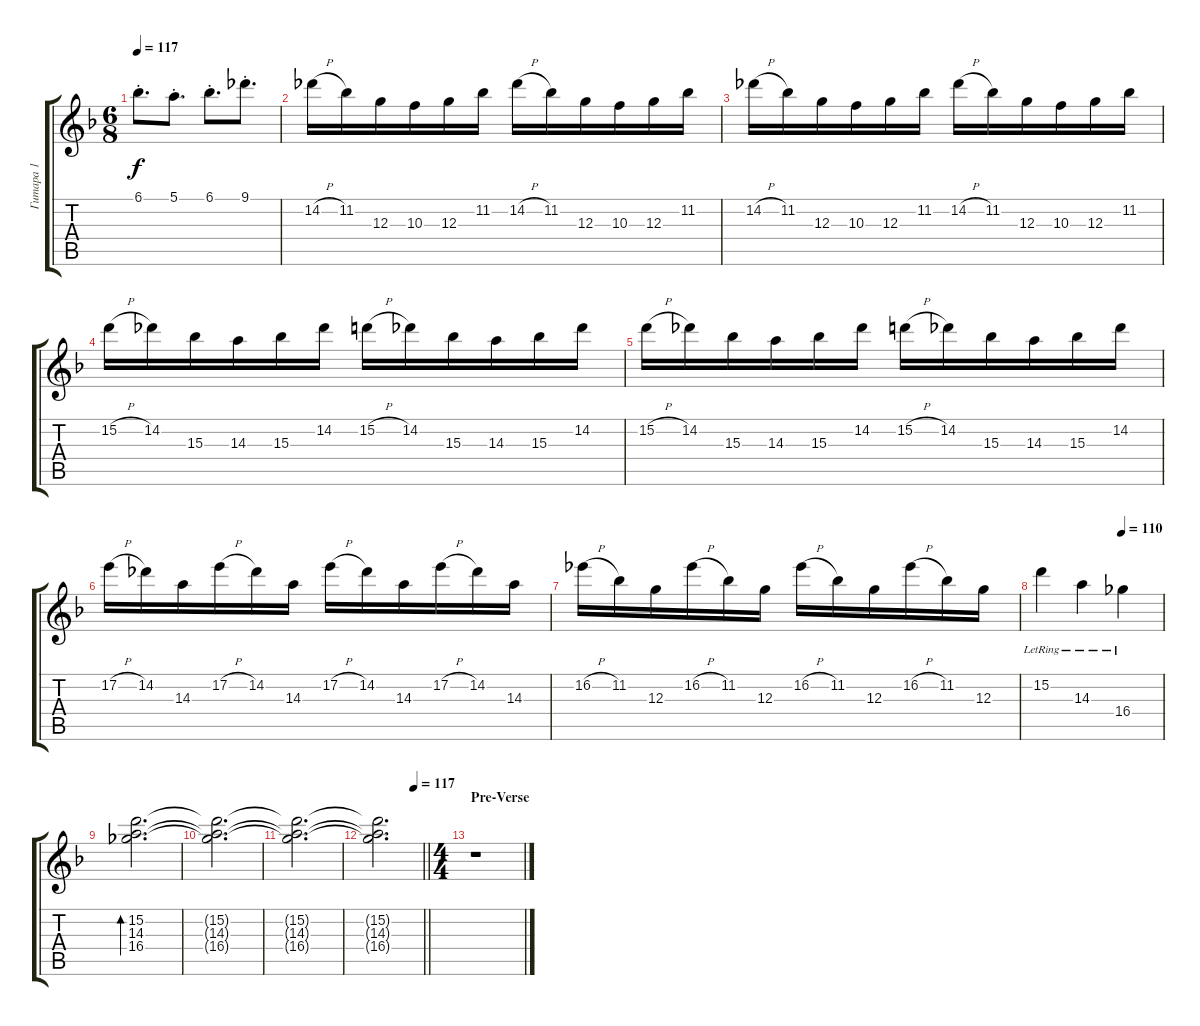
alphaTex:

\track ("Гитара 1" "Гитара 1") {instrument distortionguitar}
\staff {score tabs}
\tuning (E4 B3 G3 D3 A2 E2) {hide}
\ts (6 8)
\tempo 117
\clef g2
\ks dminor
6.1{st}.8{d dy f} 5.1{st}.8{d} 6.1{st}.8{d} 9.1{st}.8{d} |
14.2{h}.16 11.2.16 12.3.16 10.3.16 12.3.16 11.2.16 14.2{h}.16 11.2.16 12.3.16 10.3.16 12.3.16 11.2.16 |
14.2{h}.16 11.2.16 12.3.16 10.3.16 12.3.16 11.2.16 14.2{h}.16 11.2.16 12.3.16 10.3.16 12.3.16 11.2.16 |
15.2{h}.16 14.2.16 15.3.16 14.3.16 15.3.16 14.2.16 15.2{h}.16 14.2.16 15.3.16 14.3.16 15.3.16 14.2.16 |
15.2{h}.16 14.2.16 15.3.16 14.3.16 15.3.16 14.2.16 15.2{h}.16 14.2.16 15.3.16 14.3.16 15.3.16 14.2.16 |
17.2{h}.16 14.2.16 14.3.16 17.2{h}.16 14.2.16 14.3.16 17.2{h}.16 14.2.16 14.3.16 17.2{h}.16 14.2.16 14.3.16 |
16.2{h}.16 11.2.16 12.3.16 16.2{h}.16 11.2.16 12.3.16 16.2{h}.16 11.2.16 12.3.16 16.2{h}.16 11.2.16 12.3.16 |
\tempo (110 0.6666666666666666)
15.2{lr}.4 14.3{lr}.4 16.4{lr}.4 |
(15.2 14.3 16.4).2{d bd 240} |
(15.2{t} 14.3{t} 16.4{t}).2{d} |
(15.2{t} 14.3{t} 16.4{t}).2{d} |
\tempo (117 0.8333333333333334)
\barLineRight lightlight
(15.2{t} 14.3{t} 16.4{t}).2{d} |
\ts (4 4)
\section ("" "Pre-Verse")
r.1{instrument electricguitarclean}
